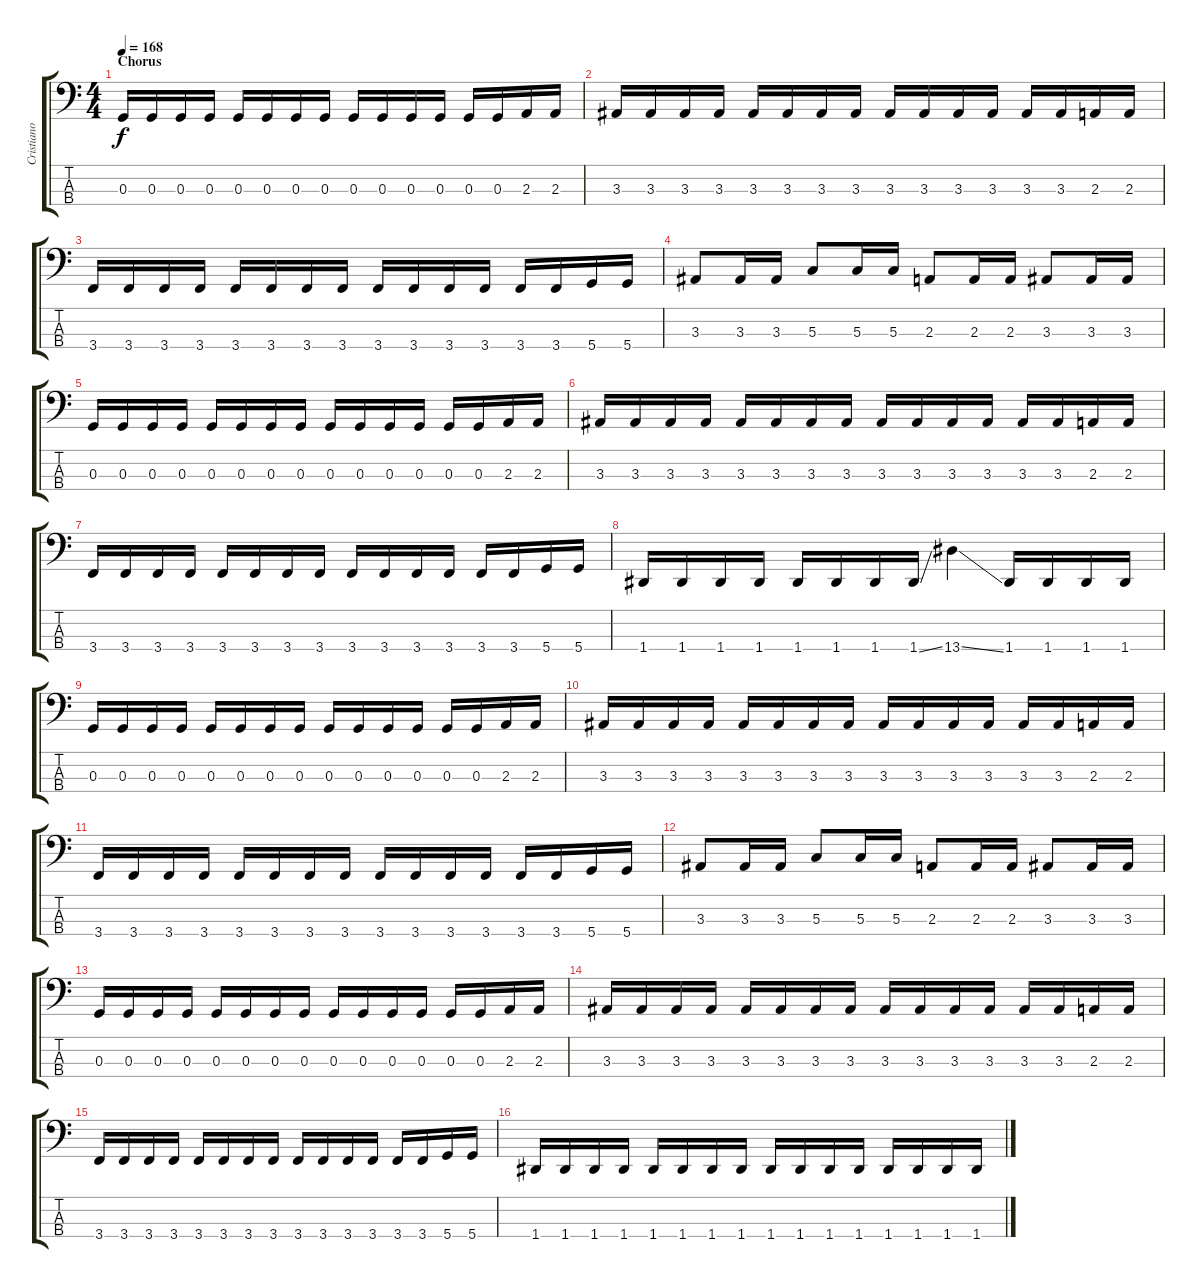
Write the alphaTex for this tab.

\track ("Cristiano" "Cristiano") {instrument electricbasspick}
\staff {score tabs}
\tuning (F2 C2 G1 D1) {hide}
\ts (4 4)
\section ("" "Chorus")
\tempo 168
\clef f4
\ks c
0.3.16{dy f} 0.3.16 0.3.16 0.3.16 0.3.16 0.3.16 0.3.16 0.3.16 0.3.16 0.3.16 0.3.16 0.3.16 0.3.16 0.3.16 2.3.16 2.3.16 |
3.3.16 3.3.16 3.3.16 3.3.16 3.3.16 3.3.16 3.3.16 3.3.16 3.3.16 3.3.16 3.3.16 3.3.16 3.3.16 3.3.16 2.3.16 2.3.16 |
3.4.16 3.4.16 3.4.16 3.4.16 3.4.16 3.4.16 3.4.16 3.4.16 3.4.16 3.4.16 3.4.16 3.4.16 3.4.16 3.4.16 5.4.16 5.4.16 |
3.3.8 3.3.16 3.3.16 5.3.8 5.3.16 5.3.16 2.3.8 2.3.16 2.3.16 3.3.8 3.3.16 3.3.16 |
0.3.16 0.3.16 0.3.16 0.3.16 0.3.16 0.3.16 0.3.16 0.3.16 0.3.16 0.3.16 0.3.16 0.3.16 0.3.16 0.3.16 2.3.16 2.3.16 |
3.3.16 3.3.16 3.3.16 3.3.16 3.3.16 3.3.16 3.3.16 3.3.16 3.3.16 3.3.16 3.3.16 3.3.16 3.3.16 3.3.16 2.3.16 2.3.16 |
3.4.16 3.4.16 3.4.16 3.4.16 3.4.16 3.4.16 3.4.16 3.4.16 3.4.16 3.4.16 3.4.16 3.4.16 3.4.16 3.4.16 5.4.16 5.4.16 |
1.4.16 1.4.16 1.4.16 1.4.16 1.4.16 1.4.16 1.4.16 1.4{ss}.16 13.4{ss}.4 1.4.16 1.4.16 1.4.16 1.4.16 |
0.3.16 0.3.16 0.3.16 0.3.16 0.3.16 0.3.16 0.3.16 0.3.16 0.3.16 0.3.16 0.3.16 0.3.16 0.3.16 0.3.16 2.3.16 2.3.16 |
3.3.16 3.3.16 3.3.16 3.3.16 3.3.16 3.3.16 3.3.16 3.3.16 3.3.16 3.3.16 3.3.16 3.3.16 3.3.16 3.3.16 2.3.16 2.3.16 |
3.4.16 3.4.16 3.4.16 3.4.16 3.4.16 3.4.16 3.4.16 3.4.16 3.4.16 3.4.16 3.4.16 3.4.16 3.4.16 3.4.16 5.4.16 5.4.16 |
3.3.8 3.3.16 3.3.16 5.3.8 5.3.16 5.3.16 2.3.8 2.3.16 2.3.16 3.3.8 3.3.16 3.3.16 |
0.3.16 0.3.16 0.3.16 0.3.16 0.3.16 0.3.16 0.3.16 0.3.16 0.3.16 0.3.16 0.3.16 0.3.16 0.3.16 0.3.16 2.3.16 2.3.16 |
3.3.16 3.3.16 3.3.16 3.3.16 3.3.16 3.3.16 3.3.16 3.3.16 3.3.16 3.3.16 3.3.16 3.3.16 3.3.16 3.3.16 2.3.16 2.3.16 |
3.4.16 3.4.16 3.4.16 3.4.16 3.4.16 3.4.16 3.4.16 3.4.16 3.4.16 3.4.16 3.4.16 3.4.16 3.4.16 3.4.16 5.4.16 5.4.16 |
1.4.16 1.4.16 1.4.16 1.4.16 1.4.16 1.4.16 1.4.16 1.4.16 1.4.16 1.4.16 1.4.16 1.4.16 1.4.16 1.4.16 1.4.16 1.4.16
